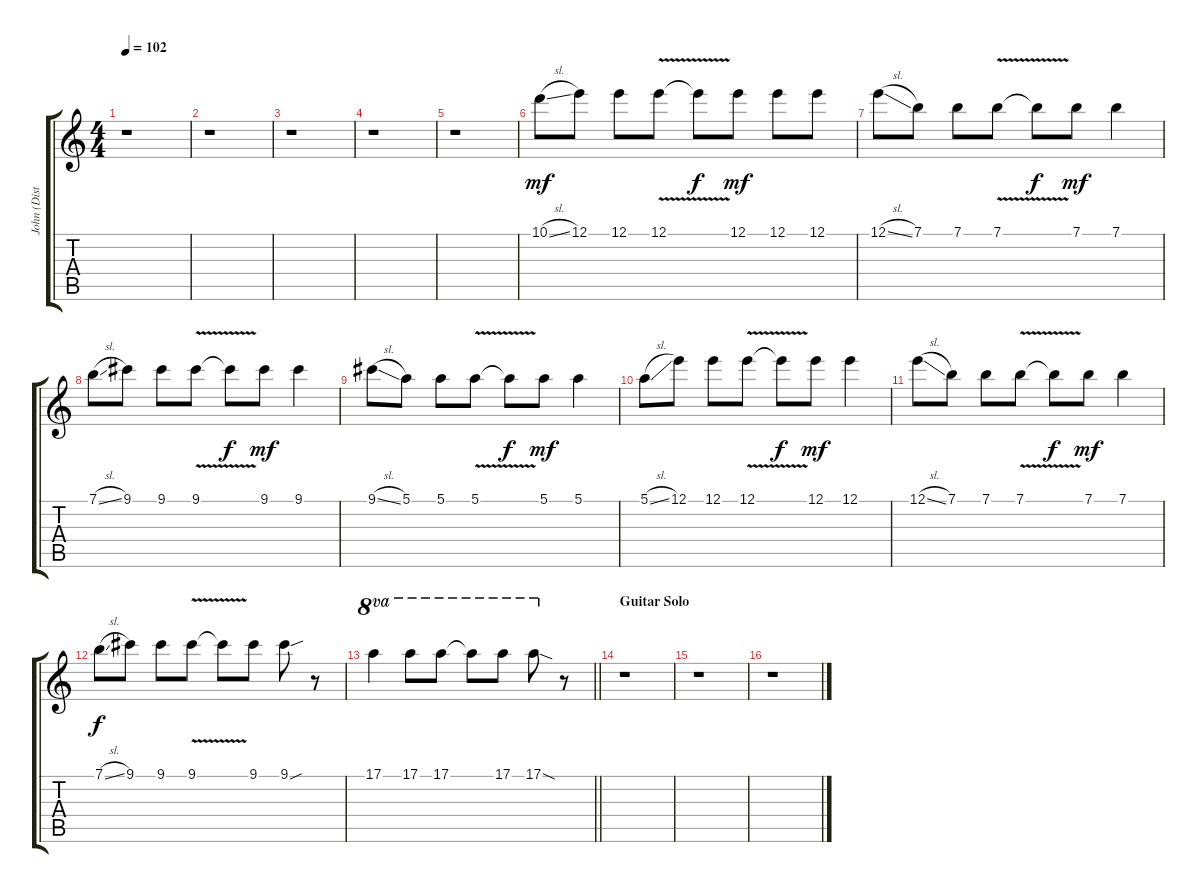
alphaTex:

\track ("John (Distortion 2)" "John (Dist") {instrument distortionguitar}
\staff {score tabs}
\tuning (E4 B3 G3 D3 A2 E2) {hide}
\ts (4 4)
\tempo 102
\clef g2
\ks c
r.1{dy f} |
r.1 |
r.1 |
r.1 |
r.1 |
10.1{sl}.8{dy mf} 12.1.8 12.1.8 12.1{v}.8 12.1{t}.8{dy f} 12.1.8{dy mf} 12.1.8 12.1.8 |
12.1{sl}.8 7.1.8 7.1.8 7.1{v}.8 7.1{t}.8{dy f} 7.1.8{dy mf} 7.1.4 |
7.1{sl}.8 9.1.8 9.1.8 9.1{v}.8 9.1{t}.8{dy f} 9.1.8{dy mf} 9.1.4 |
9.1{sl}.8 5.1.8 5.1.8 5.1{v}.8 5.1{t}.8{dy f} 5.1.8{dy mf} 5.1.4 |
5.1{sl}.8 12.1.8 12.1.8 12.1{v}.8 12.1{t}.8{dy f} 12.1.8{dy mf} 12.1.4 |
12.1{sl}.8 7.1.8 7.1.8 7.1{v}.8 7.1{t}.8{dy f} 7.1.8{dy mf} 7.1.4 |
7.1{sl}.8{dy f} 9.1.8 9.1.8 9.1{v}.8 9.1{t}.8 9.1.8 9.1{sou}.8 r.8 |
\barLineRight lightlight
17.1.4{ot 8va} 17.1.8{ot 8va} 17.1.8{ot 8va} 17.1{t}.8{ot 8va} 17.1.8{ot 8va} 17.1{sod}.8{ot 8va} r.8 |
\section ("" "Guitar Solo")
r.1 |
r.1 |
r.1
